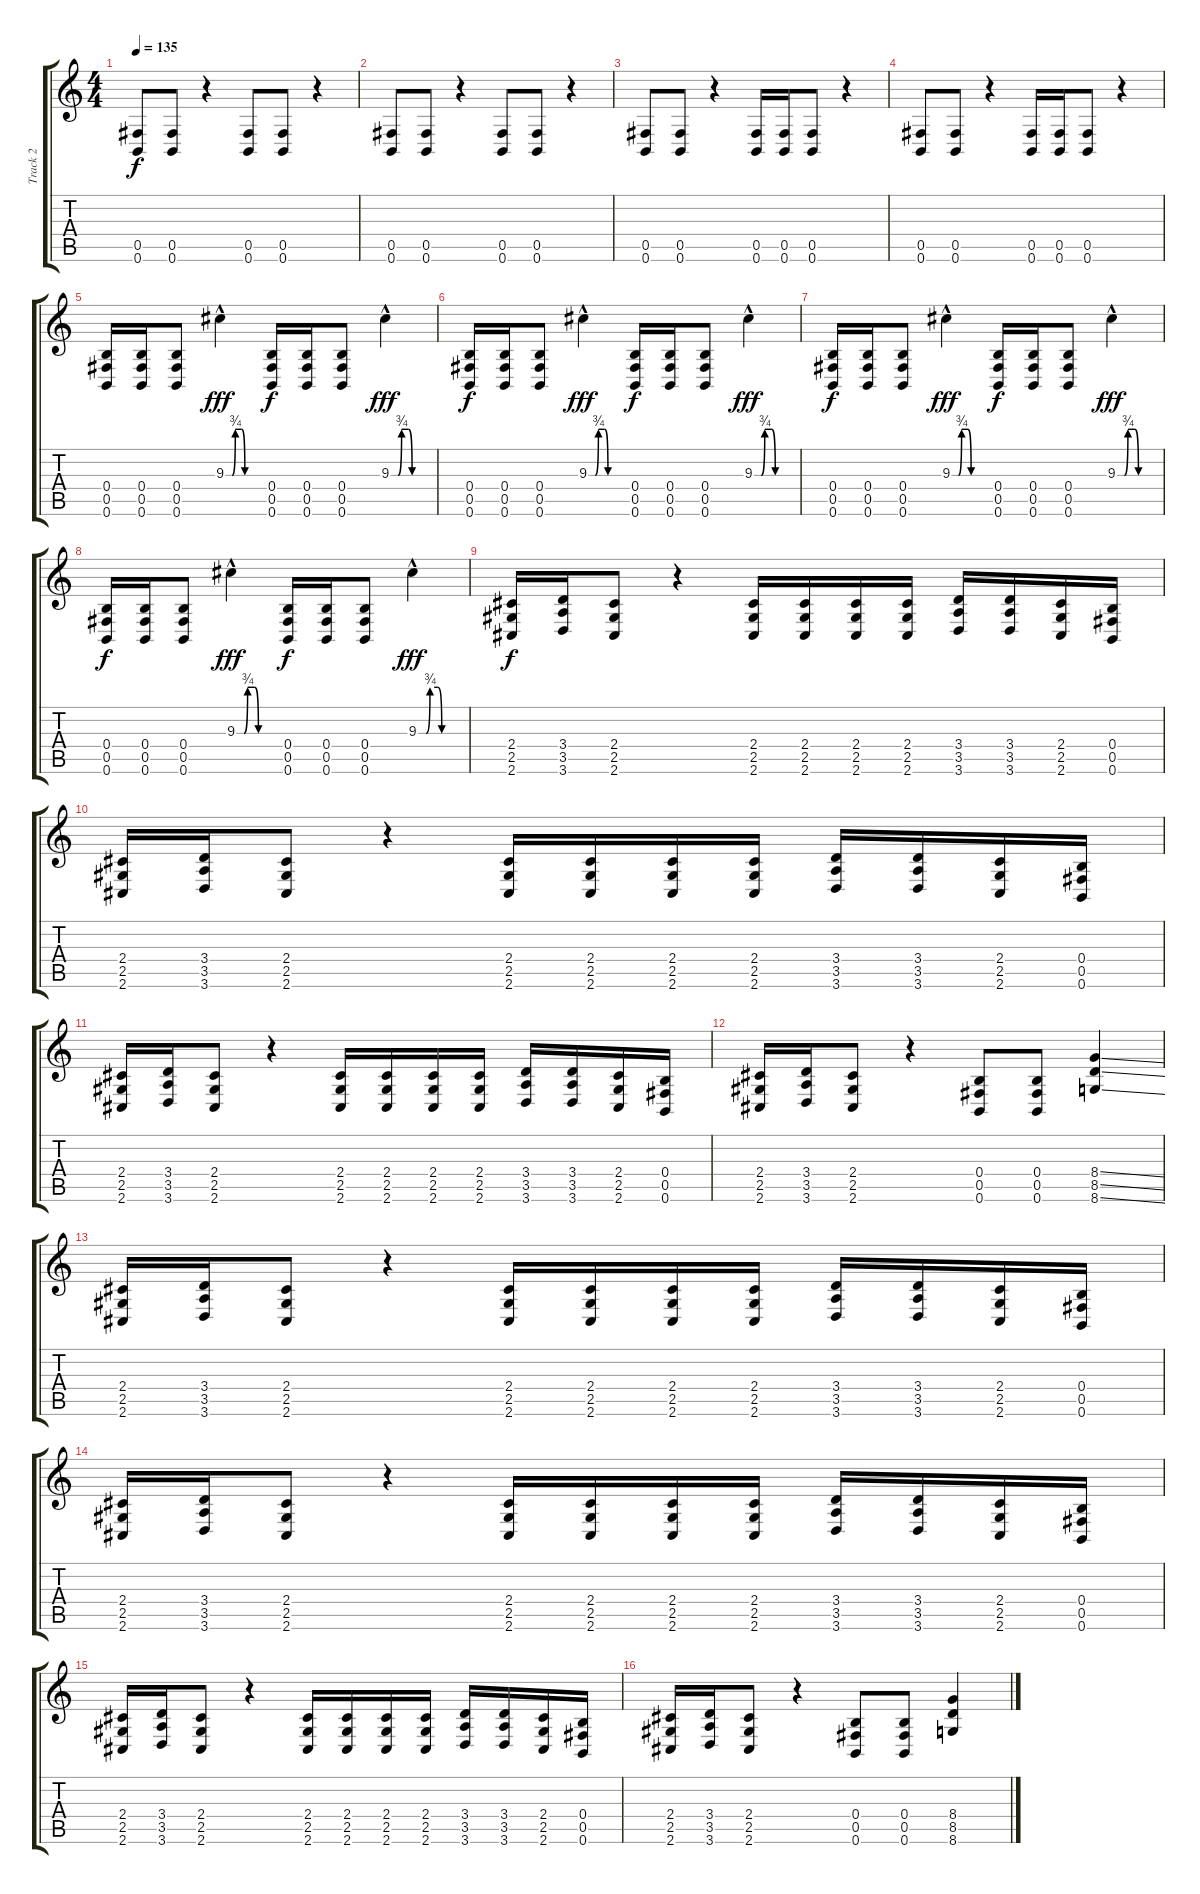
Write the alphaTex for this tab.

\track ("Track 2" "Track 2") {instrument distortionguitar}
\staff {score tabs}
\tuning (Db4 Ab3 E3 B2 Gb2 B1) {hide}
\ts (4 4)
\tempo 135
\clef g2
\ks c
(0.5 0.6).8{dy f instrument distortionguitar} (0.5 0.6).8 r.4 (0.5 0.6).8 (0.5 0.6).8 r.4 |
(0.5 0.6).8 (0.5 0.6).8 r.4 (0.5 0.6).8 (0.5 0.6).8 r.4 |
(0.5 0.6).8 (0.5 0.6).8 r.4 (0.5 0.6).16 (0.5 0.6).16 (0.5 0.6).8 r.4 |
(0.5 0.6).8 (0.5 0.6).8 r.4 (0.5 0.6).16 (0.5 0.6).16 (0.5 0.6).8 r.4 |
(0.4 0.5 0.6).16 (0.4 0.5 0.6).16 (0.4 0.5 0.6).8 9.3{be (custom 0 0 10 0 15 3 25 3 30 0 60 0) hac}.4{dy fff} (0.4 0.5 0.6).16{dy f} (0.4 0.5 0.6).16 (0.4 0.5 0.6).8 9.3{be (custom 0 0 10 0 15 3 25 3 30 0 60 0) hac}.4{dy fff} |
(0.4 0.5 0.6).16{dy f} (0.4 0.5 0.6).16 (0.4 0.5 0.6).8 9.3{be (custom 0 0 10 0 15 3 25 3 30 0 60 0) hac}.4{dy fff} (0.4 0.5 0.6).16{dy f} (0.4 0.5 0.6).16 (0.4 0.5 0.6).8 9.3{be (custom 0 0 10 0 15 3 25 3 30 0 60 0) hac}.4{dy fff} |
(0.4 0.5 0.6).16{dy f} (0.4 0.5 0.6).16 (0.4 0.5 0.6).8 9.3{be (custom 0 0 10 0 15 3 25 3 30 0 60 0) hac}.4{dy fff} (0.4 0.5 0.6).16{dy f} (0.4 0.5 0.6).16 (0.4 0.5 0.6).8 9.3{be (custom 0 0 10 0 15 3 25 3 30 0 60 0) hac}.4{dy fff} |
(0.4 0.5 0.6).16{dy f} (0.4 0.5 0.6).16 (0.4 0.5 0.6).8 9.3{be (custom 0 0 10 0 15 3 25 3 30 0 60 0) hac}.4{dy fff} (0.4 0.5 0.6).16{dy f} (0.4 0.5 0.6).16 (0.4 0.5 0.6).8 9.3{be (custom 0 0 10 0 15 3 25 3 30 0 60 0) hac}.4{dy fff} |
(2.4 2.5 2.6).16{dy f} (3.4 3.5 3.6).16 (2.4 2.5 2.6).8 r.4 (2.4 2.5 2.6).16 (2.4 2.5 2.6).16 (2.4 2.5 2.6).16 (2.4 2.5 2.6).16 (3.4 3.5 3.6).16 (3.4 3.5 3.6).16 (2.4 2.5 2.6).16 (0.4 0.5 0.6).16 |
(2.4 2.5 2.6).16 (3.4 3.5 3.6).16 (2.4 2.5 2.6).8 r.4 (2.4 2.5 2.6).16 (2.4 2.5 2.6).16 (2.4 2.5 2.6).16 (2.4 2.5 2.6).16 (3.4 3.5 3.6).16 (3.4 3.5 3.6).16 (2.4 2.5 2.6).16 (0.4 0.5 0.6).16 |
(2.4 2.5 2.6).16 (3.4 3.5 3.6).16 (2.4 2.5 2.6).8 r.4 (2.4 2.5 2.6).16 (2.4 2.5 2.6).16 (2.4 2.5 2.6).16 (2.4 2.5 2.6).16 (3.4 3.5 3.6).16 (3.4 3.5 3.6).16 (2.4 2.5 2.6).16 (0.4 0.5 0.6).16 |
(2.4 2.5 2.6).16 (3.4 3.5 3.6).16 (2.4 2.5 2.6).8 r.4 (0.4 0.5 0.6).8 (0.4 0.5 0.6).8 (8.4{ss} 8.5{ss} 8.6{ss}).4 |
(2.4 2.5 2.6).16 (3.4 3.5 3.6).16 (2.4 2.5 2.6).8 r.4 (2.4 2.5 2.6).16 (2.4 2.5 2.6).16 (2.4 2.5 2.6).16 (2.4 2.5 2.6).16 (3.4 3.5 3.6).16 (3.4 3.5 3.6).16 (2.4 2.5 2.6).16 (0.4 0.5 0.6).16 |
(2.4 2.5 2.6).16 (3.4 3.5 3.6).16 (2.4 2.5 2.6).8 r.4 (2.4 2.5 2.6).16 (2.4 2.5 2.6).16 (2.4 2.5 2.6).16 (2.4 2.5 2.6).16 (3.4 3.5 3.6).16 (3.4 3.5 3.6).16 (2.4 2.5 2.6).16 (0.4 0.5 0.6).16 |
(2.4 2.5 2.6).16 (3.4 3.5 3.6).16 (2.4 2.5 2.6).8 r.4 (2.4 2.5 2.6).16 (2.4 2.5 2.6).16 (2.4 2.5 2.6).16 (2.4 2.5 2.6).16 (3.4 3.5 3.6).16 (3.4 3.5 3.6).16 (2.4 2.5 2.6).16 (0.4 0.5 0.6).16 |
(2.4 2.5 2.6).16 (3.4 3.5 3.6).16 (2.4 2.5 2.6).8 r.4 (0.4 0.5 0.6).8 (0.4 0.5 0.6).8 (8.4{ss} 8.5{ss} 8.6{ss}).4
